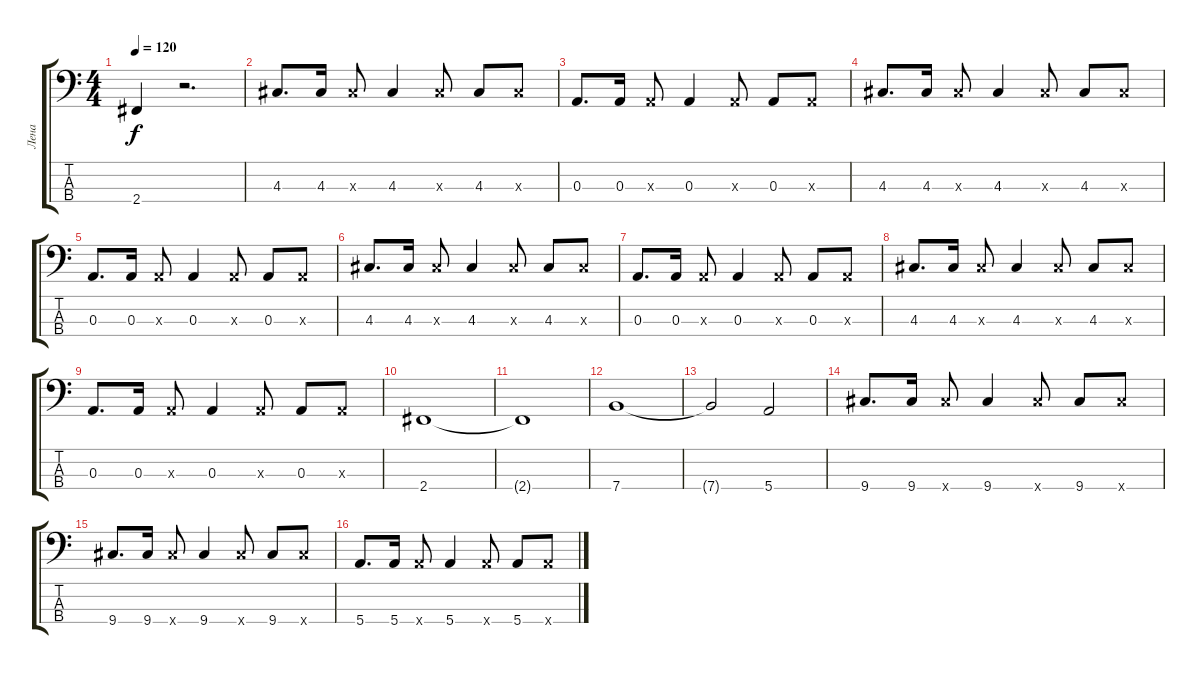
\track ("Лена" "Лена") {instrument electricbassfinger}
\staff {score tabs}
\tuning (G2 D2 A1 E1) {hide}
\ts (4 4)
\tempo 120
\clef f4
\ks c
2.4.4{dy f} r.2{d} |
4.3.8{d} 4.3.16 4.3{x}.8 4.3.4 4.3{x}.8 4.3.8 4.3{x}.8 |
0.3.8{d} 0.3.16 0.3{x}.8 0.3.4 0.3{x}.8 0.3.8 0.3{x}.8 |
4.3.8{d} 4.3.16 4.3{x}.8 4.3.4 4.3{x}.8 4.3.8 4.3{x}.8 |
0.3.8{d} 0.3.16 0.3{x}.8 0.3.4 0.3{x}.8 0.3.8 0.3{x}.8 |
4.3.8{d} 4.3.16 4.3{x}.8 4.3.4 4.3{x}.8 4.3.8 4.3{x}.8 |
0.3.8{d} 0.3.16 0.3{x}.8 0.3.4 0.3{x}.8 0.3.8 0.3{x}.8 |
4.3.8{d} 4.3.16 4.3{x}.8 4.3.4 4.3{x}.8 4.3.8 4.3{x}.8 |
0.3.8{d} 0.3.16 0.3{x}.8 0.3.4 0.3{x}.8 0.3.8 0.3{x}.8 |
2.4.1 |
2.4{t}.1 |
7.4.1 |
7.4{t}.2 5.4.2 |
9.4.8{d} 9.4.16 9.4{x}.8 9.4.4 9.4{x}.8 9.4.8 9.4{x}.8 |
9.4.8{d} 9.4.16 9.4{x}.8 9.4.4 9.4{x}.8 9.4.8 9.4{x}.8 |
5.4.8{d} 5.4.16 5.4{x}.8 5.4.4 5.4{x}.8 5.4.8 5.4{x}.8
